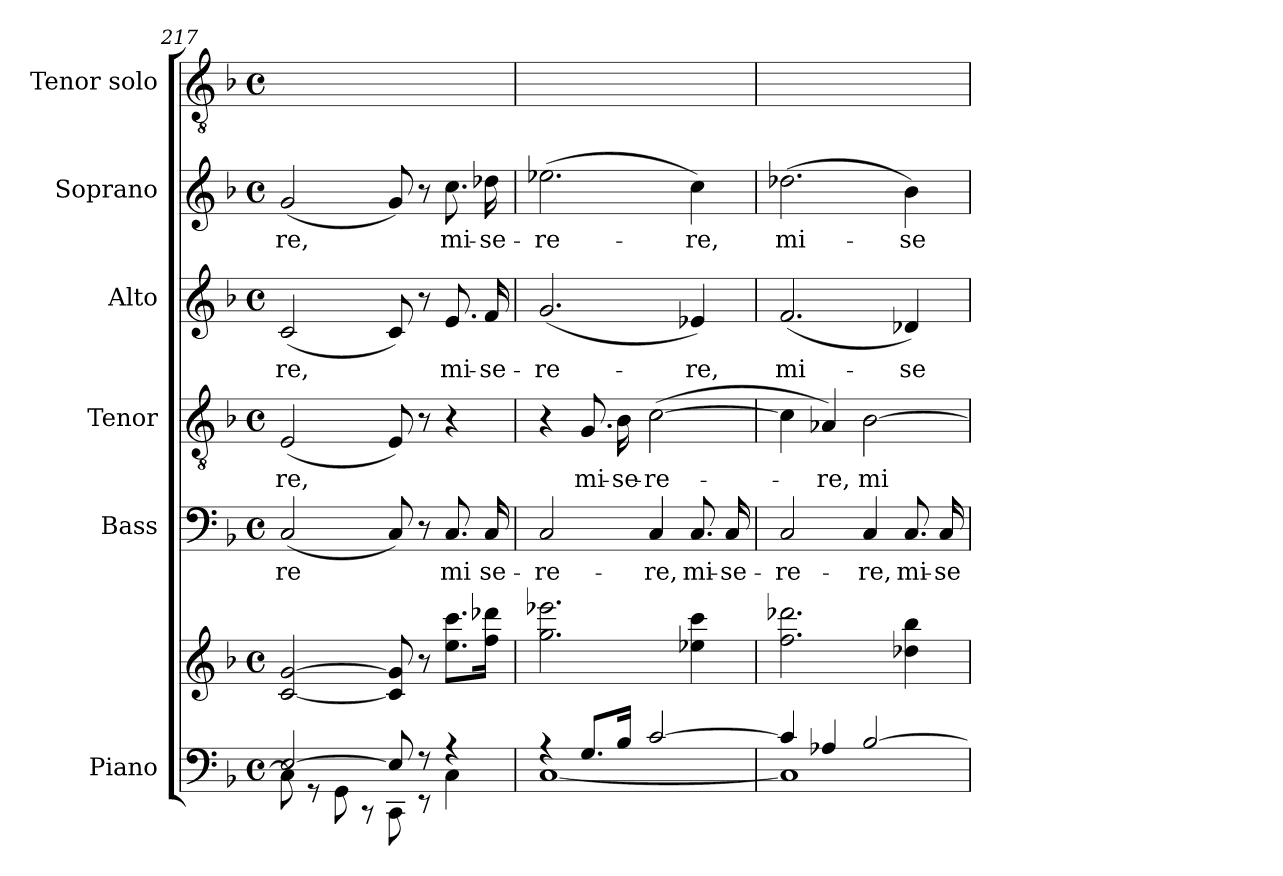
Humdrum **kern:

**kern	**kern	**kern	**text	**kern	**text	**kern	**text	**kern	**text	**kern
*part6	*part6	*part5	*part5	*part4	*part4	*part3	*part3	*part2	*part2	*part1
*staff7	*staff6	*staff5	*staff5	*staff4	*staff4	*staff3	*staff3	*staff2	*staff2	*staff1
*I"Piano	*	*I"Bass	*	*I"Tenor	*	*I"Alto	*	*I"Soprano	*	*I"Tenor solo
*I'Pno.	*	*I'B.	*	*I'T.	*	*I'A.	*	*I'S.	*	*I'T.s
*clefF4	*clefG2	*clefF4	*	*clefGv2	*	*clefG2	*	*clefG2	*	*clefGv2
*k[b-]	*k[b-]	*k[b-]	*	*k[b-]	*	*k[b-]	*	*k[b-]	*	*k[b-]
*M4/4	*M4/4	*M4/4	*	*M4/4	*	*M4/4	*	*M4/4	*	*M4/4
*met(c)	*met(c)	*met(c)	*	*met(c)	*	*met(c)	*	*met(c)	*	*met(c)
=217	=217	=217	=217	=217	=217	=217	=217	=217	=217	=217
*^	*	*	*	*	*	*	*	*	*	*
!	!	!	!	!LO:LY:b	!	!LO:LY:b	!	!LO:LY:b	!	!LO:LY:b	!
[2E/	8C\]	[2c/ [2g/	(<2C/	-re	(<2E/	-re,	(<2c/	-re,	(<2g/	-re,	1ryy
.	8r	.	.	.	.	.	.	.	.	.	.
.	8GG\	.	.	.	.	.	.	.	.	.	.
.	8r	.	.	.	.	.	.	.	.	.	.
8E/]	8CC\	8c/] 8g/]	8C/)	.	8E/)	.	8c/)	.	8g/)	.	.
8r	8r	8r	8r	.	8r	.	8r	.	8r	.	.
!	!	!	!	!LO:LY:b	!	!	!	!LO:LY:b	!	!LO:LY:b	!
4r	4C\	8.ee\ 8.ccc\L	8.C/	mi	4r	.	8.e/	mi-	8.cc\	mi-	.
!	!	!	!	!LO:LY:b	!	!	!	!LO:LY:b	!	!LO:LY:b	!
.	.	16ff\ 16ddd-X\Jk	16C/	-se-	.	.	16f/	-se-	16dd-X\	-se-	.
!!LO:LB:g=z
=218	=218	=218	=218	=218	=218	=218	=218	=218	=218	=218	=218
!	!	!	!	!LO:LY:b	!	!	!	!LO:LY:b	!	!LO:LY:b	!
4r	[1C	2.gg\ 2.eee-X\	2C/	-re-	4r	.	(<2.g/	-re-	(>2.ee-X\	-re-	1ryy
!	!	!	!	!	!	!LO:LY:b	!	!	!	!	!
8.G/L	.	.	.	.	8.G/	mi-	.	.	.	.	.
!	!	!	!	!	!	!LO:LY:b	!	!	!	!	!
16B-/Jk	.	.	.	.	16B-\	-se-	.	.	.	.	.
!	!	!	!	!LO:LY:b	!	!LO:LY:b	!	!	!	!	!
[2c/	.	.	4C/	-re,	(>[2c\	-re-	.	.	.	.	.
!	!	!	!	!LO:LY:b	!	!	!	!LO:LY:b	!	!LO:LY:b	!
.	.	4ee-X\ 4ccc\	8.C/	mi-	.	.	4e-X/)	-re,	4cc\)	-re,	.
!	!	!	!	!LO:LY:b	!	!	!	!	!	!	!
.	.	.	16C/	-se-	.	.	.	.	.	.	.
=219	=219	=219	=219	=219	=219	=219	=219	=219	=219	=219	=219
!	!	!	!	!LO:LY:b	!	!	!	!LO:LY:b	!	!LO:LY:b	!
4c/]	1C]	2.ff\ 2.ddd-X\	2C/	-re-	4c\]	.	(<2.f/	mi-	(>2.dd-X\	mi-	1ryy
!	!	!	!	!	!	!LO:LY:b	!	!	!	!	!
4A-X/	.	.	.	.	4A-X/)	-re,	.	.	.	.	.
!	!	!	!	!LO:LY:b	!	!LO:LY:b	!	!	!	!	!
[2B-/	.	.	4C/	-re,	[2B-\	mi-	.	.	.	.	.
!	!	!	!	!LO:LY:b	!	!	!	!LO:LY:b	!	!LO:LY:b	!
.	.	4dd-X\ 4bb-\	8.C/	mi-	.	.	4d-X/)	-se-	4b-\)	-se-	.
!	!	!	!	!LO:LY:b	!	!	!	!	!	!	!
.	.	.	16C/	-se-	.	.	.	.	.	.	.
*v	*v	*	*	*	*	*	*	*	*	*	*
=	=	=	=	=	=	=	=	=	=	=
*-	*-	*-	*-	*-	*-	*-	*-	*-	*-	*-
